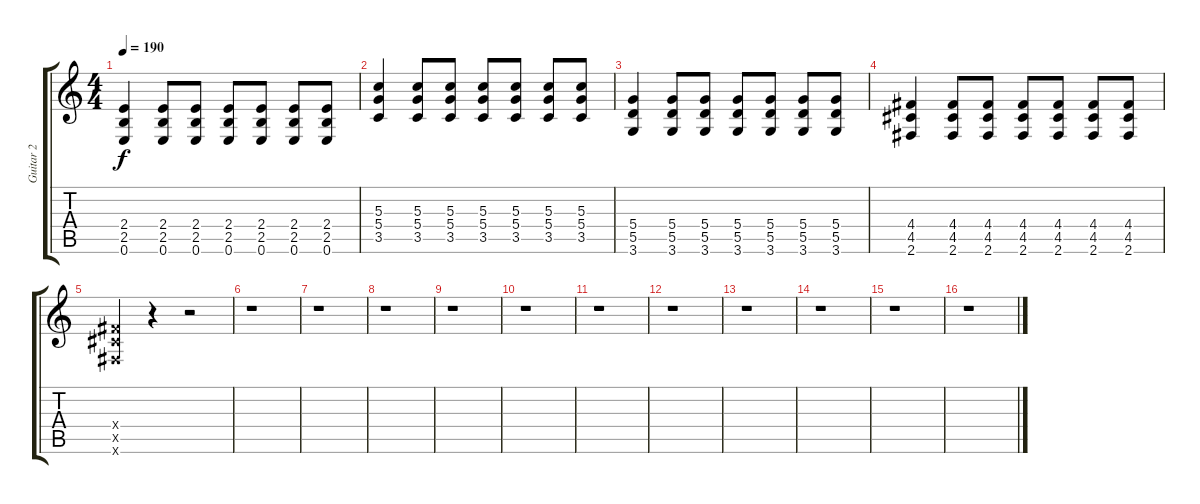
\track ("Guitar 2" "Guitar 2") {instrument overdrivenguitar}
\staff {score tabs}
\tuning (E4 B3 G3 D3 A2 E2) {hide}
\ts (4 4)
\tempo 190
\clef g2
\ks c
(2.4 2.5 0.6).4{dy f} (2.4 2.5 0.6).8 (2.4 2.5 0.6).8 (2.4 2.5 0.6).8 (2.4 2.5 0.6).8 (2.4 2.5 0.6).8 (2.4 2.5 0.6).8 |
(5.3 5.4 3.5).4 (5.3 5.4 3.5).8 (5.3 5.4 3.5).8 (5.3 5.4 3.5).8 (5.3 5.4 3.5).8 (5.3 5.4 3.5).8 (5.3 5.4 3.5).8 |
(5.4 5.5 3.6).4 (5.4 5.5 3.6).8 (5.4 5.5 3.6).8 (5.4 5.5 3.6).8 (5.4 5.5 3.6).8 (5.4 5.5 3.6).8 (5.4 5.5 3.6).8 |
(4.4 4.5 2.6).4 (4.4 4.5 2.6).8 (4.4 4.5 2.6).8 (4.4 4.5 2.6).8 (4.4 4.5 2.6).8 (4.4 4.5 2.6).8 (4.4 4.5 2.6).8 |
(4.4{x} 4.5{x} 2.6{x}).4 r.4 r.2 |
r.1 |
r.1 |
r.1 |
r.1 |
r.1 |
r.1 |
r.1 |
r.1 |
r.1 |
r.1 |
r.1
